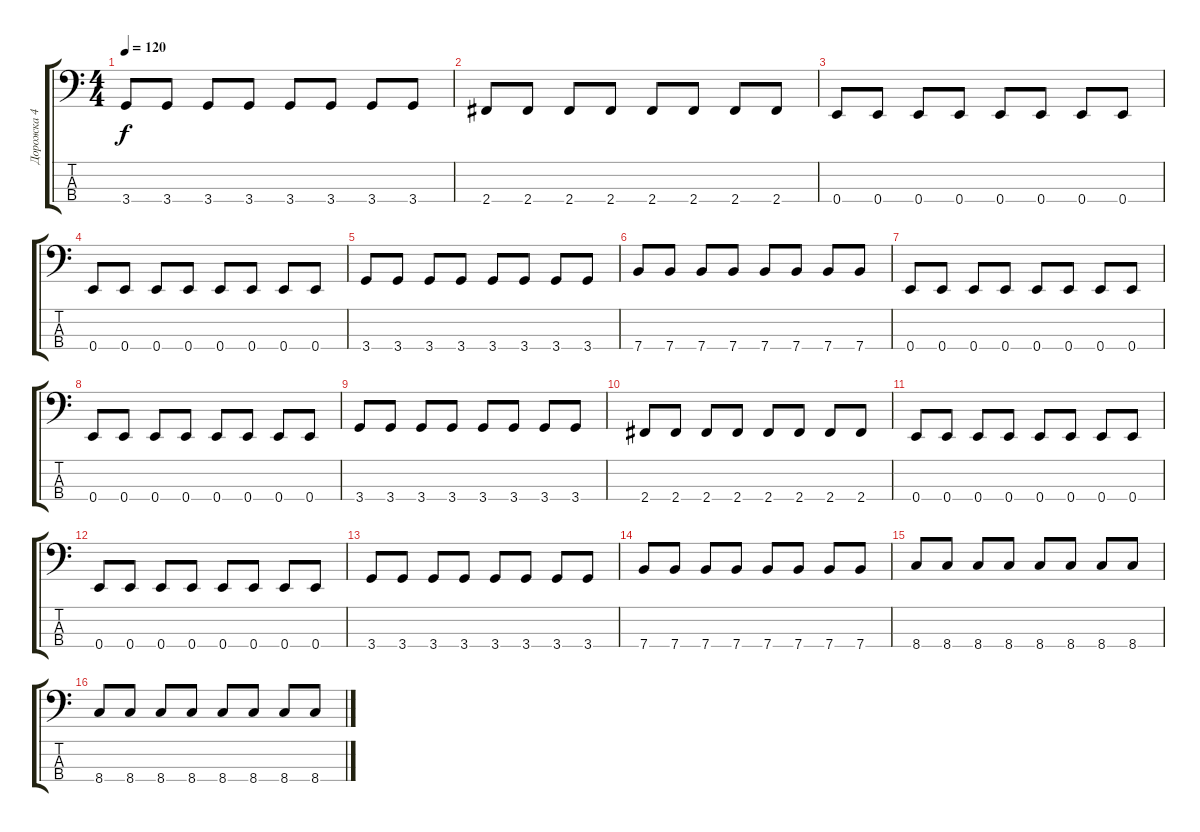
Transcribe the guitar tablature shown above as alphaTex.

\track ("Дорожка 4" "Дорожка 4") {instrument electricbassfinger}
\staff {score tabs}
\tuning (G2 D2 A1 E1) {hide}
\ts (4 4)
\tempo 120
\clef f4
\ks c
3.4.8{dy f} 3.4.8 3.4.8 3.4.8 3.4.8 3.4.8 3.4.8 3.4.8 |
2.4.8 2.4.8 2.4.8 2.4.8 2.4.8 2.4.8 2.4.8 2.4.8 |
0.4.8 0.4.8 0.4.8 0.4.8 0.4.8 0.4.8 0.4.8 0.4.8 |
0.4.8 0.4.8 0.4.8 0.4.8 0.4.8 0.4.8 0.4.8 0.4.8 |
3.4.8 3.4.8 3.4.8 3.4.8 3.4.8 3.4.8 3.4.8 3.4.8 |
7.4.8 7.4.8 7.4.8 7.4.8 7.4.8 7.4.8 7.4.8 7.4.8 |
0.4.8 0.4.8 0.4.8 0.4.8 0.4.8 0.4.8 0.4.8 0.4.8 |
0.4.8 0.4.8 0.4.8 0.4.8 0.4.8 0.4.8 0.4.8 0.4.8 |
3.4.8 3.4.8 3.4.8 3.4.8 3.4.8 3.4.8 3.4.8 3.4.8 |
2.4.8 2.4.8 2.4.8 2.4.8 2.4.8 2.4.8 2.4.8 2.4.8 |
0.4.8 0.4.8 0.4.8 0.4.8 0.4.8 0.4.8 0.4.8 0.4.8 |
0.4.8 0.4.8 0.4.8 0.4.8 0.4.8 0.4.8 0.4.8 0.4.8 |
3.4.8 3.4.8 3.4.8 3.4.8 3.4.8 3.4.8 3.4.8 3.4.8 |
7.4.8 7.4.8 7.4.8 7.4.8 7.4.8 7.4.8 7.4.8 7.4.8 |
8.4.8 8.4.8 8.4.8 8.4.8 8.4.8 8.4.8 8.4.8 8.4.8 |
8.4.8 8.4.8 8.4.8 8.4.8 8.4.8 8.4.8 8.4.8 8.4.8
